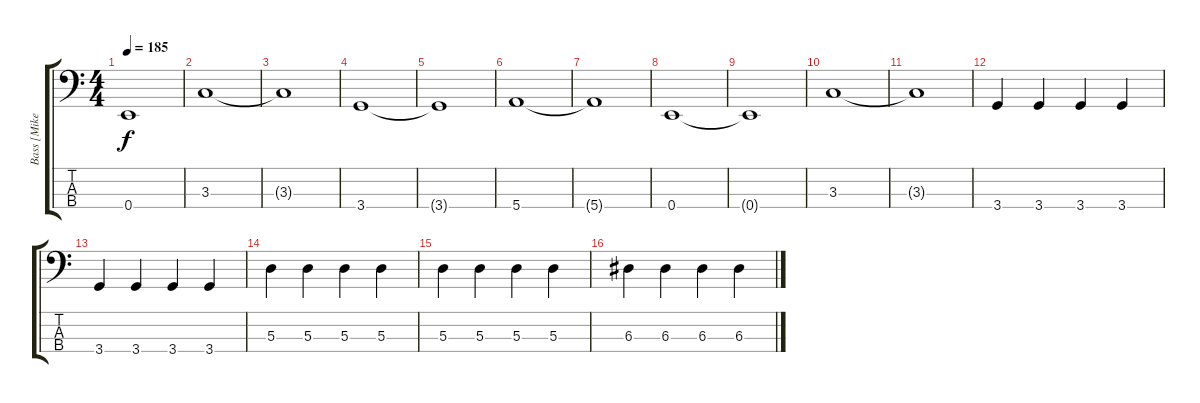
\track ("Bass [Mike]" "Bass [Mike") {instrument electricbassfinger}
\staff {score tabs}
\tuning (G2 D2 A1 E1) {hide}
\ts (4 4)
\tempo 185
\clef f4
\ks c
0.4{t}.1{dy f} |
3.3.1 |
3.3{t}.1 |
3.4.1 |
3.4{t}.1 |
5.4.1 |
5.4{t}.1 |
0.4.1 |
0.4{t}.1 |
3.3.1 |
3.3{t}.1 |
3.4.4 3.4.4 3.4.4 3.4.4 |
3.4.4 3.4.4 3.4.4 3.4.4 |
5.3.4 5.3.4 5.3.4 5.3.4 |
5.3.4 5.3.4 5.3.4 5.3.4 |
6.3.4 6.3.4 6.3.4 6.3.4
